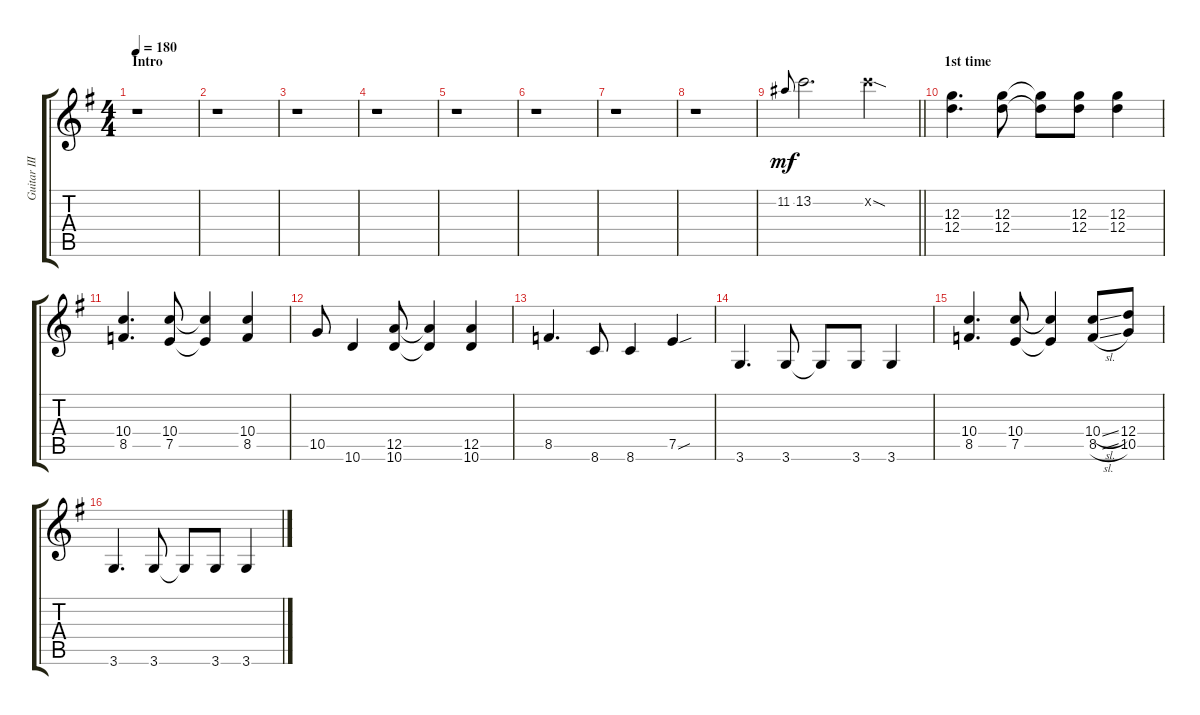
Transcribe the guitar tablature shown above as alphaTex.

\track ("Guitar III" "Guitar III") {instrument overdrivenguitar}
\staff {score tabs}
\tuning (E4 B3 G3 D3 A2 E2) {hide}
\ts (4 4)
\section ("" "Intro")
\tempo 180
\clef g2
\ks g
r.1{dy mf instrument overdrivenguitar} |
r.1 |
r.1 |
r.1 |
r.1 |
r.1 |
r.1 |
r.1 |
\barLineRight lightlight
11.2.8{gr onbeat} 13.2.2{d} 13.2{sod x}.4 |
\section ("" "1st time")
(12.3 12.4).4{d} (12.3 12.4).8 (12.3{t} 12.4{t}).8 (12.3 12.4).8 (12.3 12.4).4 |
(10.4 8.5).4{d} (10.4 7.5).8 (10.4{t} 7.5{t}).4 (10.4 8.5).4 |
10.5.8 10.6.4 (12.5 10.6).8 (12.5{t} 10.6{t}).4 (12.5 10.6).4 |
8.5.4{d} 8.6.8 8.6.4 7.5{sou}.4 |
3.6.4{d} 3.6.8 3.6{t}.8 3.6.8 3.6.4 |
(10.4 8.5).4{d} (10.4 7.5).8 (10.4{t} 7.5{t}).4 (10.4{sl} 8.5{sl}).8 (12.4 10.5).8 |
3.6.4{d} 3.6.8 3.6{t}.8 3.6.8 3.6.4
